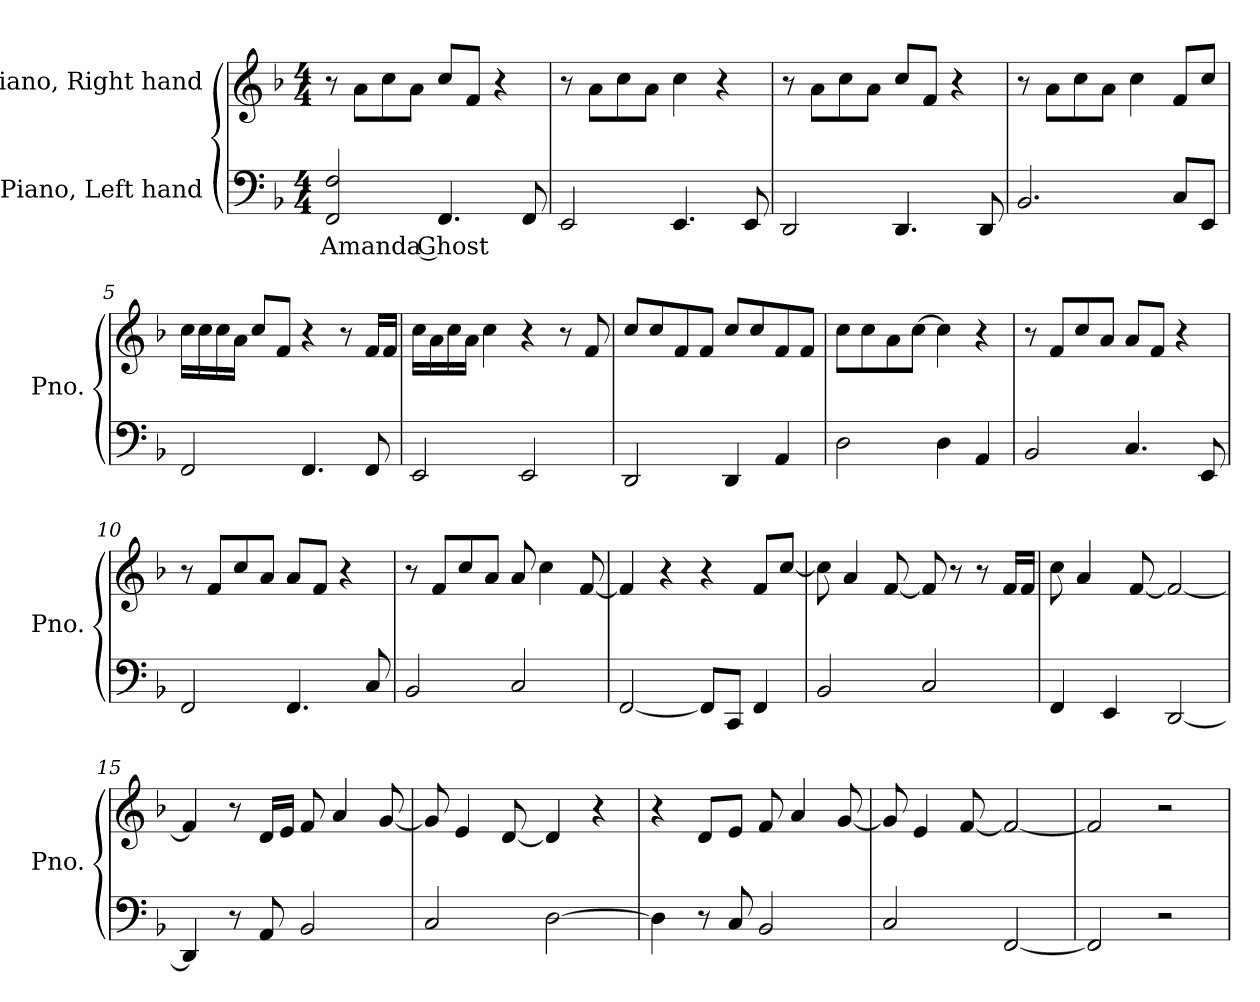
**kern	**text	**kern
*part2	*part2	*part1
*staff2	*staff2	*staff1
*I"Piano, Left hand	*	*I"Piano, Right hand
*I'Pno.	*	*I'Pno.
*clefF4	*	*clefG2
*k[b-]	*	*k[b-]
*M4/4	*	*M4/4
*MM82	*	*MM82
=1	=1	=1
!	!LO:LY:b	!
2FF/ 2F/	Amanda Ghost	8r
.	.	8a\L
.	.	8cc\
.	.	8a\J
4.FF/	.	8cc/L
.	.	8f/J
.	.	4r
8FF/	.	.
=2	=2	=2
2EE/	.	8r
.	.	8a\L
.	.	8cc\
.	.	8a\J
4.EE/	.	4cc\
.	.	4r
8EE/	.	.
=3	=3	=3
2DD/	.	8r
.	.	8a\L
.	.	8cc\
.	.	8a\J
4.DD/	.	8cc/L
.	.	8f/J
.	.	4r
8DD/	.	.
=4	=4	=4
2.BB-/	.	8r
.	.	8a\L
.	.	8cc\
.	.	8a\J
.	.	4cc\
8C/L	.	8f/L
8EE/J	.	8cc/J
!!LO:LB:g=z
=5	=5	=5
2FF/	.	16cc\LL
.	.	16cc\
.	.	16cc\
.	.	16a\JJ
.	.	8cc/L
.	.	8f/J
4.FF/	.	4r
.	.	8r
8FF/	.	16f/LL
.	.	16f/JJ
=6	=6	=6
2EE/	.	16cc\LL
.	.	16a\
.	.	16cc\
.	.	16a\JJ
.	.	4cc\
2EE/	.	4r
.	.	8r
.	.	8f/
=7	=7	=7
2DD/	.	8cc/L
.	.	8cc/
.	.	8f/
.	.	8f/J
4DD/	.	8cc/L
.	.	8cc/
4AA/	.	8f/
.	.	8f/J
=8	=8	=8
2D\	.	8cc\L
.	.	8cc\
.	.	8a\
.	.	[8cc\J
4D\	.	4cc\]
4AA/	.	4r
=9	=9	=9
2BB-/	.	8r
.	.	8f/L
.	.	8cc/
.	.	8a/J
4.C/	.	8a/L
.	.	8f/J
.	.	4r
8EE/	.	.
!!LO:LB:g=z
=10	=10	=10
2FF/	.	8r
.	.	8f/L
.	.	8cc/
.	.	8a/J
4.FF/	.	8a/L
.	.	8f/J
.	.	4r
8C/	.	.
=11	=11	=11
2BB-/	.	8r
.	.	8f/L
.	.	8cc/
.	.	8a/J
2C/	.	8a/
.	.	4cc\
.	.	[8f/
=12	=12	=12
[2FF/	.	4f/]
.	.	4r
8FF/L]	.	4r
8CC/J	.	.
4FF/	.	8f/L
.	.	[8cc/J
=13	=13	=13
2BB-/	.	8cc\]
.	.	4a/
.	.	[8f/
2C/	.	8f/]
.	.	8r
.	.	8r
.	.	16f/LL
.	.	16f/JJ
=14	=14	=14
4FF/	.	8cc\
.	.	4a/
4EE/	.	.
.	.	[8f/
[2DD/	.	2f/_
!!LO:LB:g=z
=15	=15	=15
4DD/]	.	4f/]
8r	.	8r
8AA/	.	16d/LL
.	.	16e/JJ
2BB-/	.	8f/
.	.	4a/
.	.	[8g/
=16	=16	=16
2C/	.	8g/]
.	.	4e/
.	.	[8d/
[2D\	.	4d/]
.	.	4r
=17	=17	=17
4D\]	.	4r
8r	.	8d/L
8C/	.	8e/J
2BB-/	.	8f/
.	.	4a/
.	.	[8g/
=18	=18	=18
2C/	.	8g/]
.	.	4e/
.	.	[8f/
[2FF/	.	2f/_
=19	=19	=19
2FF/]	.	2f/]
2r	.	2r
=	=	=
*-	*-	*-
